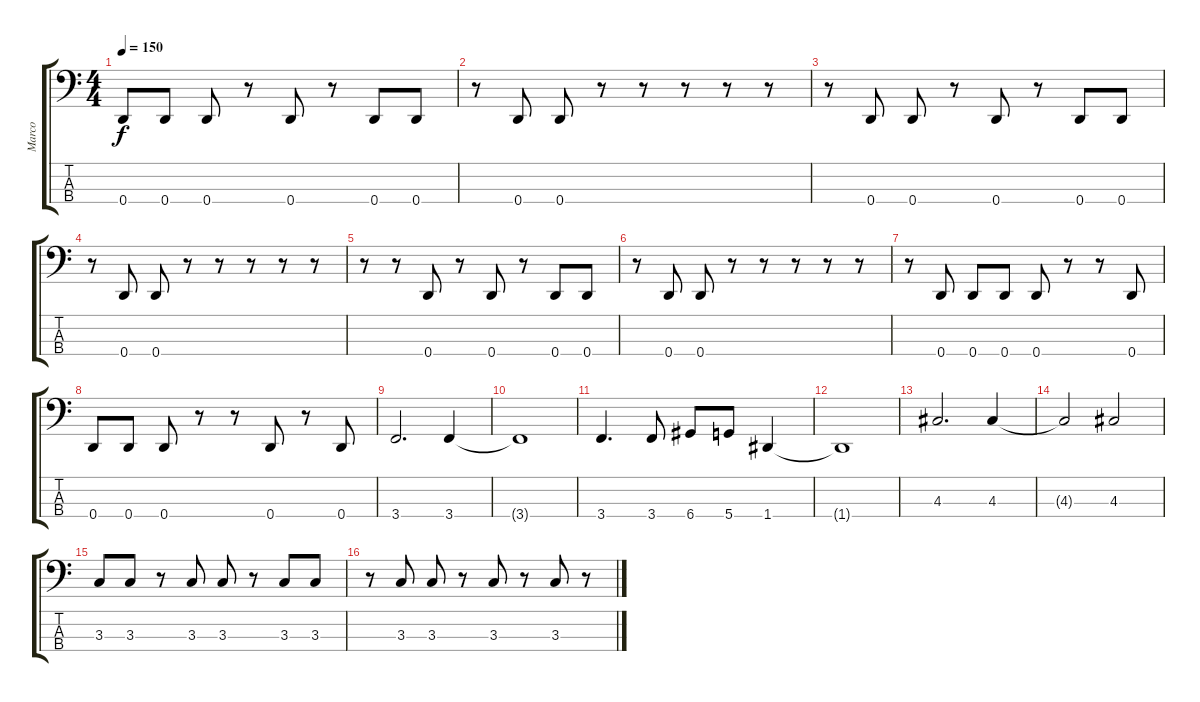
\track ("Marco" "Marco") {instrument electricbassfinger}
\staff {score tabs}
\tuning (G2 D2 A1 D1) {hide}
\ts (4 4)
\tempo 150
\clef f4
\ks c
0.4.8{dy f} 0.4.8 0.4.8 r.8 0.4.8 r.8 0.4.8 0.4.8 |
r.8 0.4.8 0.4.8 r.8 r.8 r.8 r.8 r.8 |
r.8 0.4.8 0.4.8 r.8 0.4.8 r.8 0.4.8 0.4.8 |
r.8 0.4.8 0.4.8 r.8 r.8 r.8 r.8 r.8 |
r.8 r.8 0.4.8 r.8 0.4.8 r.8 0.4.8 0.4.8 |
r.8 0.4.8 0.4.8 r.8 r.8 r.8 r.8 r.8 |
r.8 0.4.8 0.4.8 0.4.8 0.4.8 r.8 r.8 0.4.8 |
0.4.8 0.4.8 0.4.8 r.8 r.8 0.4.8 r.8 0.4.8 |
3.4.2{d} 3.4.4 |
3.4{t}.1 |
3.4.4{d} 3.4.8 6.4.8 5.4.8 1.4.4 |
1.4{t}.1 |
4.3.2{d} 4.3.4 |
4.3{t}.2 4.3.2 |
3.3.8 3.3.8 r.8 3.3.8 3.3.8 r.8 3.3.8 3.3.8 |
r.8 3.3.8 3.3.8 r.8 3.3.8 r.8 3.3.8 r.8
